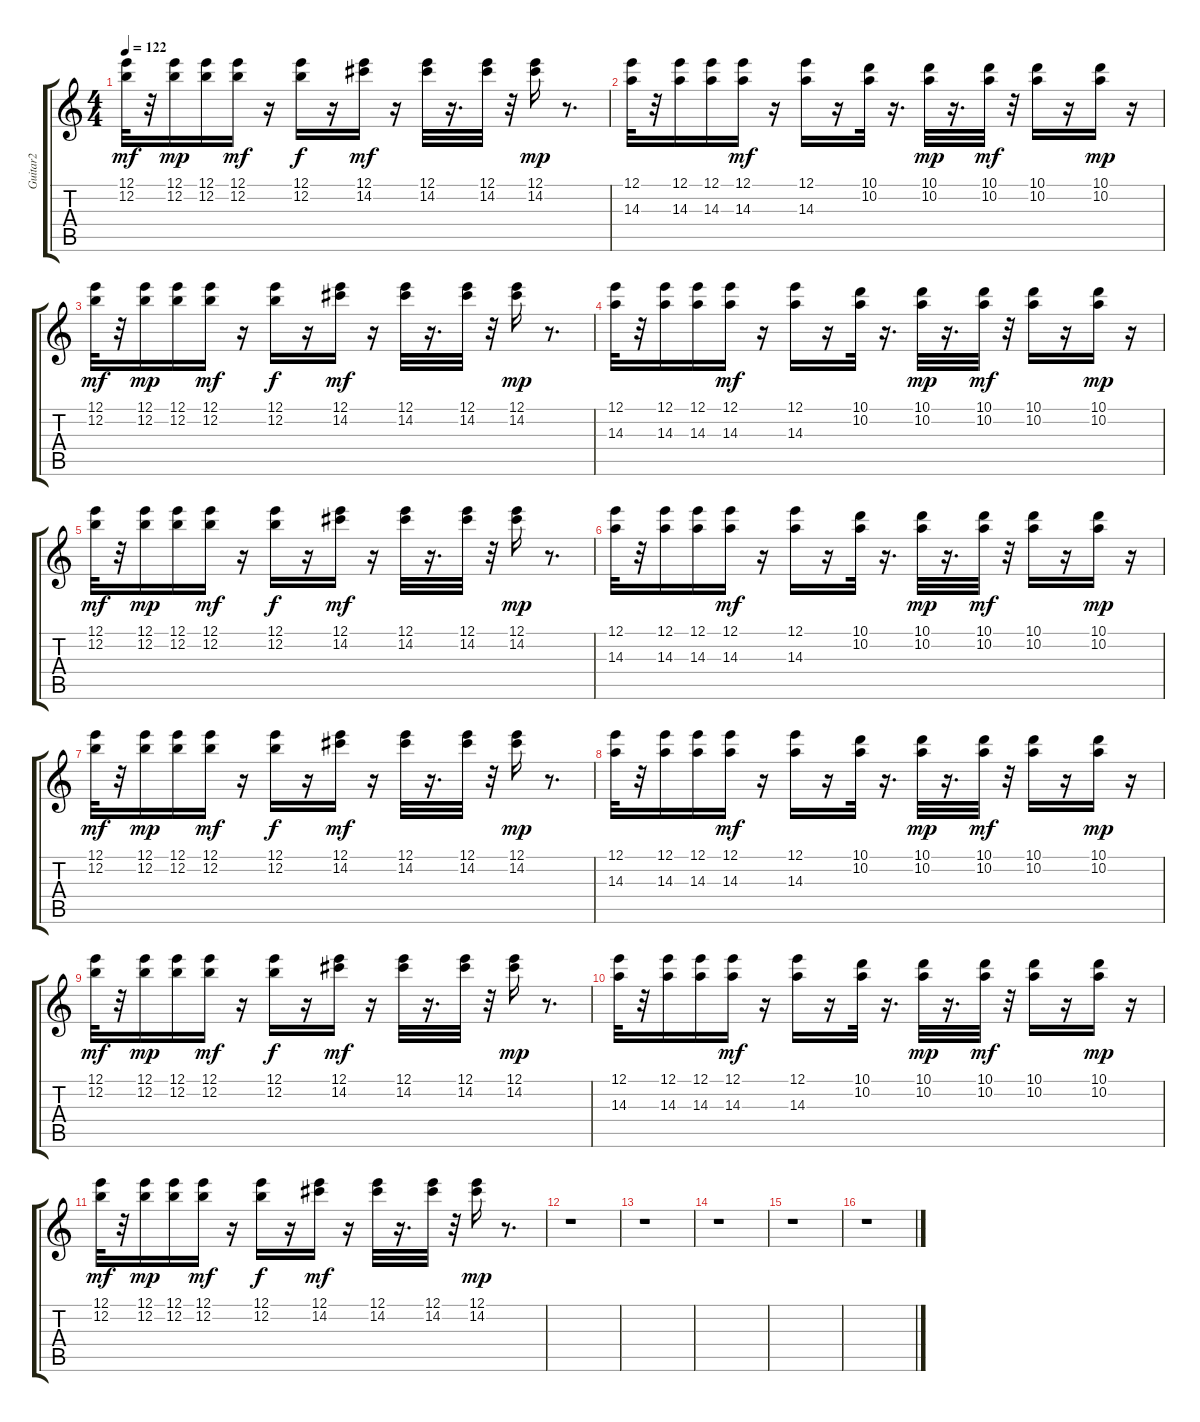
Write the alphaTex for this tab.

\track ("Guitar2" "Guitar2") {instrument electricguitarjazz}
\staff {score tabs}
\tuning (E4 B3 G3 D3 A2 E2) {hide}
\ts (4 4)
\tempo 122
\clef g2
\ks c
(12.1 12.2).32{dy mf} r.32 (12.1 12.2).16{dy mp} (12.1 12.2).16 (12.1 12.2).16{dy mf} r.16 (12.1 12.2).16{dy f} r.16 (12.1 14.2).16{dy mf} r.16 (12.1 14.2).32 r.16{d} (12.1 14.2).32 r.32 (12.1 14.2).16{dy mp} r.8{d} |
(12.1 14.3).32 r.32 (12.1 14.3).16 (12.1 14.3).16 (12.1 14.3).16{dy mf} r.16 (12.1 14.3).16 r.16 (10.1 10.2).32 r.16{d} (10.1 10.2).32{dy mp} r.16{d} (10.1 10.2).32{dy mf} r.32 (10.1 10.2).16 r.16 (10.1 10.2).16{dy mp} r.16 |
(12.1 12.2).32{dy mf} r.32 (12.1 12.2).16{dy mp} (12.1 12.2).16 (12.1 12.2).16{dy mf} r.16 (12.1 12.2).16{dy f} r.16 (12.1 14.2).16{dy mf} r.16 (12.1 14.2).32 r.16{d} (12.1 14.2).32 r.32 (12.1 14.2).16{dy mp} r.8{d} |
(12.1 14.3).32 r.32 (12.1 14.3).16 (12.1 14.3).16 (12.1 14.3).16{dy mf} r.16 (12.1 14.3).16 r.16 (10.1 10.2).32 r.16{d} (10.1 10.2).32{dy mp} r.16{d} (10.1 10.2).32{dy mf} r.32 (10.1 10.2).16 r.16 (10.1 10.2).16{dy mp} r.16 |
(12.1 12.2).32{dy mf} r.32 (12.1 12.2).16{dy mp} (12.1 12.2).16 (12.1 12.2).16{dy mf} r.16 (12.1 12.2).16{dy f} r.16 (12.1 14.2).16{dy mf} r.16 (12.1 14.2).32 r.16{d} (12.1 14.2).32 r.32 (12.1 14.2).16{dy mp} r.8{d} |
(12.1 14.3).32 r.32 (12.1 14.3).16 (12.1 14.3).16 (12.1 14.3).16{dy mf} r.16 (12.1 14.3).16 r.16 (10.1 10.2).32 r.16{d} (10.1 10.2).32{dy mp} r.16{d} (10.1 10.2).32{dy mf} r.32 (10.1 10.2).16 r.16 (10.1 10.2).16{dy mp} r.16 |
(12.1 12.2).32{dy mf} r.32 (12.1 12.2).16{dy mp} (12.1 12.2).16 (12.1 12.2).16{dy mf} r.16 (12.1 12.2).16{dy f} r.16 (12.1 14.2).16{dy mf} r.16 (12.1 14.2).32 r.16{d} (12.1 14.2).32 r.32 (12.1 14.2).16{dy mp} r.8{d} |
(12.1 14.3).32 r.32 (12.1 14.3).16 (12.1 14.3).16 (12.1 14.3).16{dy mf} r.16 (12.1 14.3).16 r.16 (10.1 10.2).32 r.16{d} (10.1 10.2).32{dy mp} r.16{d} (10.1 10.2).32{dy mf} r.32 (10.1 10.2).16 r.16 (10.1 10.2).16{dy mp} r.16 |
(12.1 12.2).32{dy mf} r.32 (12.1 12.2).16{dy mp} (12.1 12.2).16 (12.1 12.2).16{dy mf} r.16 (12.1 12.2).16{dy f} r.16 (12.1 14.2).16{dy mf} r.16 (12.1 14.2).32 r.16{d} (12.1 14.2).32 r.32 (12.1 14.2).16{dy mp} r.8{d} |
(12.1 14.3).32 r.32 (12.1 14.3).16 (12.1 14.3).16 (12.1 14.3).16{dy mf} r.16 (12.1 14.3).16 r.16 (10.1 10.2).32 r.16{d} (10.1 10.2).32{dy mp} r.16{d} (10.1 10.2).32{dy mf} r.32 (10.1 10.2).16 r.16 (10.1 10.2).16{dy mp} r.16 |
(12.1 12.2).32{dy mf} r.32 (12.1 12.2).16{dy mp} (12.1 12.2).16 (12.1 12.2).16{dy mf} r.16 (12.1 12.2).16{dy f} r.16 (12.1 14.2).16{dy mf} r.16 (12.1 14.2).32 r.16{d} (12.1 14.2).32 r.32 (12.1 14.2).16{dy mp} r.8{d} |
r.1 |
r.1 |
r.1 |
r.1 |
r.1
